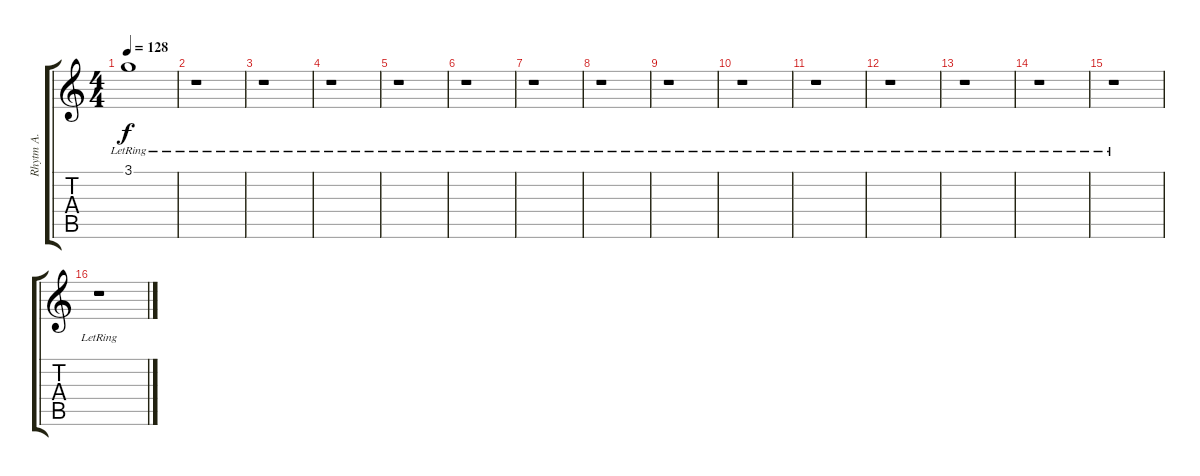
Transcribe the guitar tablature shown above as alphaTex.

\track ("Rhytm A." "Rhytm A.") {instrument acousticguitarsteel}
\staff {score tabs}
\tuning (E4 B3 G3 D3 A2 E2) {hide}
\ts (4 4)
\tempo 128
\clef g2
\ks c
3.1{lr}.1{dy f} |
r.1 |
r.1 |
r.1 |
r.1 |
r.1 |
r.1 |
r.1 |
r.1 |
r.1 |
r.1 |
r.1 |
r.1 |
r.1 |
r.1 |
r.1
